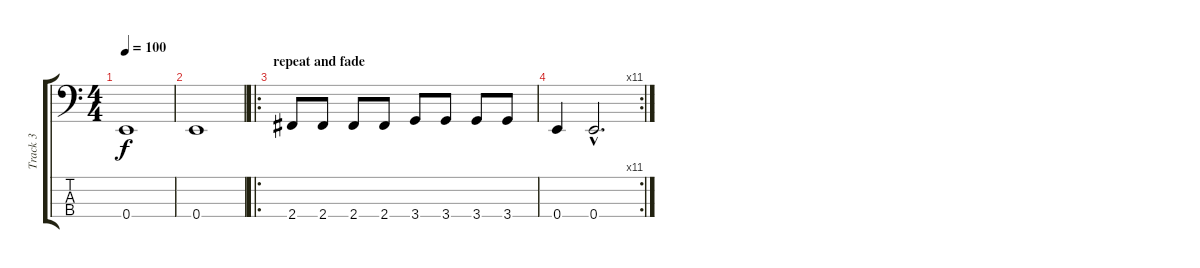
\track ("Track 3" "Track 3") {instrument fretlessbass}
\staff {score tabs}
\tuning (G2 D2 A1 E1) {hide}
\ts (4 4)
\tempo 100
\clef f4
\ks c
0.4.1{dy f} |
0.4.1 |
\ro
\section ("" "repeat and fade")
2.4.8 2.4.8 2.4.8 2.4.8 3.4.8 3.4.8 3.4.8 3.4.8 |
\rc 11
0.4.4 0.4{hac}.2{d}
